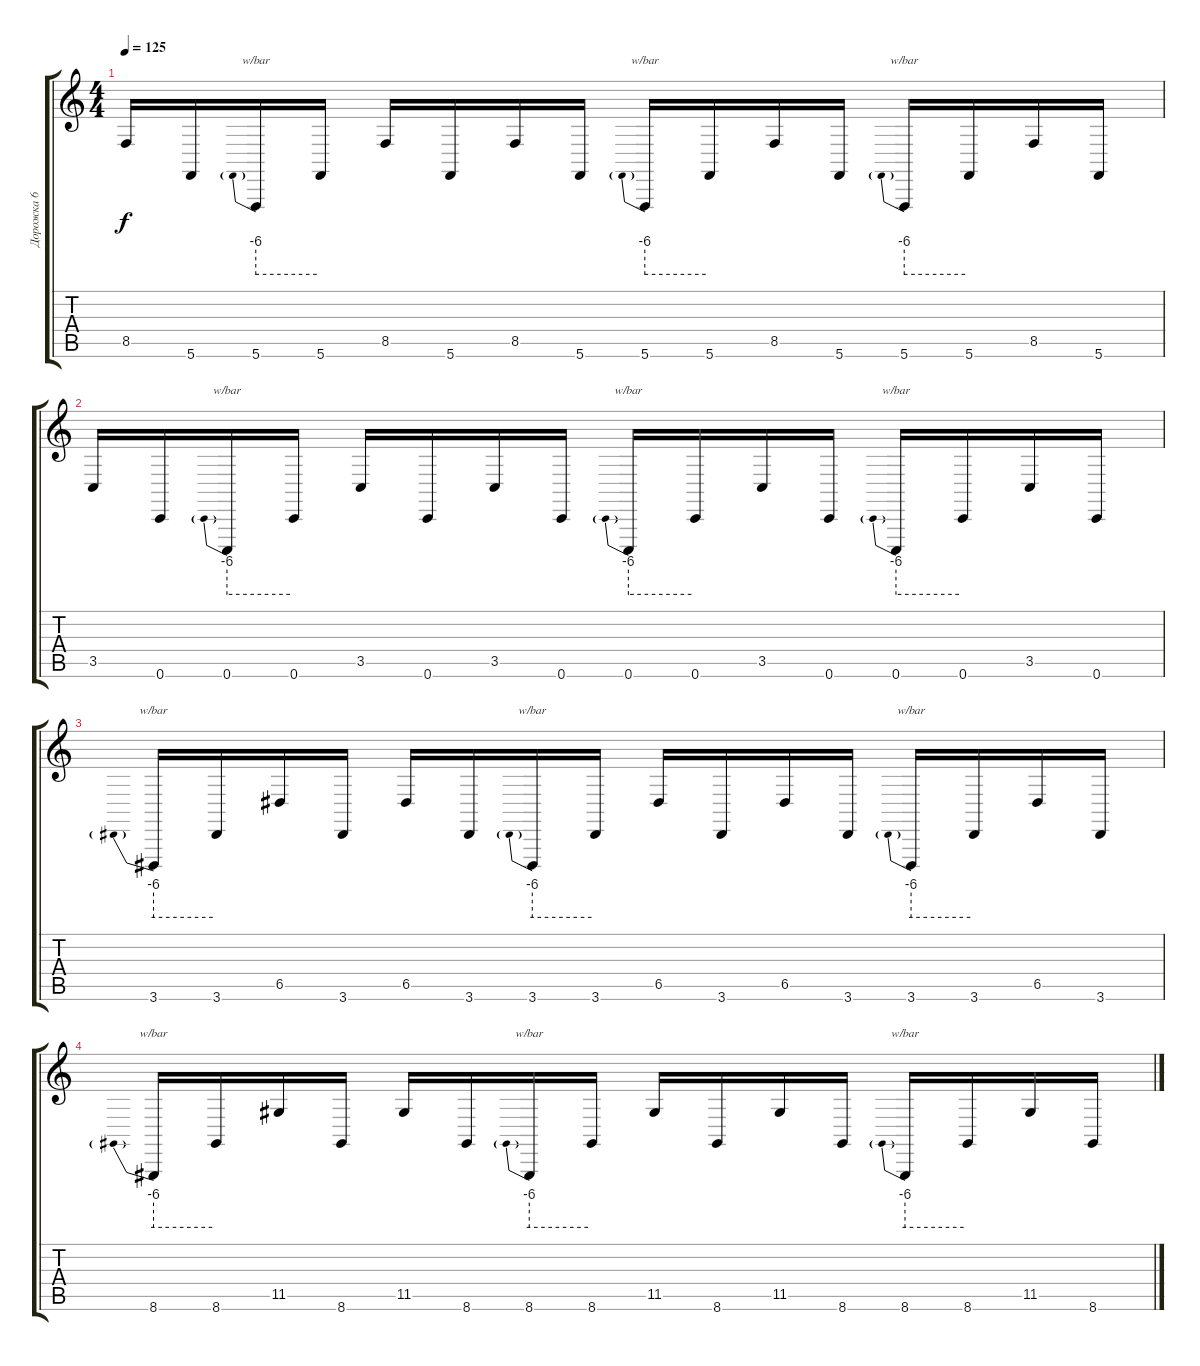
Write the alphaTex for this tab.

\track ("Дорожка 6" "Дорожка 6") {instrument electricgrandpiano}
\staff {score tabs}
\tuning (E4 B3 G3 D3 A2 C2) {hide}
\ts (4 4)
\tempo 125
\clef g2
\ks c
8.5.16{dy f} 5.6.16 5.6.16{tbe (predive default 0 -24 60 -24)} 5.6.16 8.5.16 5.6.16 8.5.16 5.6.16 5.6.16{tbe (predive default 0 -24 60 -24)} 5.6.16 8.5.16 5.6.16 5.6.16{tbe (predive default 0 -24 60 -24)} 5.6.16 8.5.16 5.6.16 |
3.5.16 0.6.16 0.6.16{tbe (predive default 0 -24 60 -24)} 0.6.16 3.5.16 0.6.16 3.5.16 0.6.16 0.6.16{tbe (predive default 0 -24 60 -24)} 0.6.16 3.5.16 0.6.16 0.6.16{tbe (predive default 0 -24 60 -24)} 0.6.16 3.5.16 0.6.16 |
3.6.16{tbe (predive default 0 -24 60 -24)} 3.6.16 6.5.16 3.6.16 6.5.16 3.6.16 3.6.16{tbe (predive default 0 -24 60 -24)} 3.6.16 6.5.16 3.6.16 6.5.16 3.6.16 3.6.16{tbe (predive default 0 -24 60 -24)} 3.6.16 6.5.16 3.6.16 |
8.6.16{tbe (predive default 0 -24 60 -24)} 8.6.16 11.5.16 8.6.16 11.5.16 8.6.16 8.6.16{tbe (predive default 0 -24 60 -24)} 8.6.16 11.5.16 8.6.16 11.5.16 8.6.16 8.6.16{tbe (predive default 0 -24 60 -24)} 8.6.16 11.5.16 8.6.16
